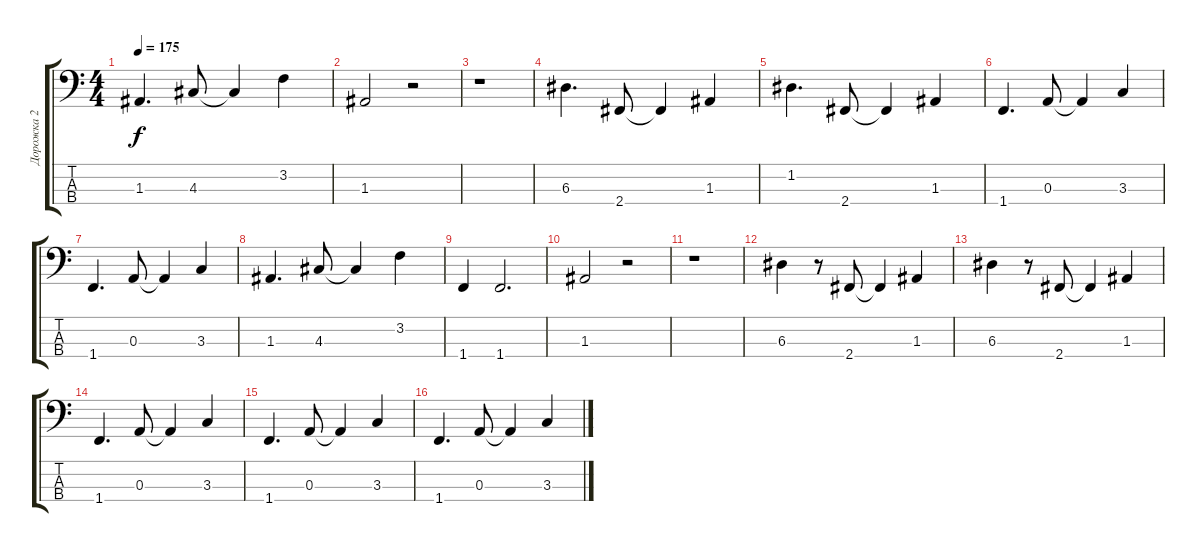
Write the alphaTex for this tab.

\track ("Дорожка 2" "Дорожка 2") {instrument electricbassfinger}
\staff {score tabs}
\tuning (G2 D2 A1 E1) {hide}
\ts (4 4)
\tempo 175
\clef f4
\ks c
1.3.4{d dy f} 4.3.8 4.3{t}.4 3.2.4 |
1.3.2 r.2 |
r.1 |
6.3.4{d} 2.4.8 2.4{t}.4 1.3.4 |
1.2.4{d} 2.4.8 2.4{t}.4 1.3.4 |
1.4.4{d} 0.3.8 0.3{t}.4 3.3.4 |
1.4.4{d} 0.3.8 0.3{t}.4 3.3.4 |
1.3.4{d} 4.3.8 4.3{t}.4 3.2.4 |
1.4.4 1.4.2{d} |
1.3.2 r.2 |
r.1 |
6.3.4 r.8 2.4.8 2.4{t}.4 1.3.4 |
6.3.4 r.8 2.4.8 2.4{t}.4 1.3.4 |
1.4.4{d} 0.3.8 0.3{t}.4 3.3.4 |
1.4.4{d} 0.3.8 0.3{t}.4 3.3.4 |
1.4.4{d} 0.3.8 0.3{t}.4 3.3.4
